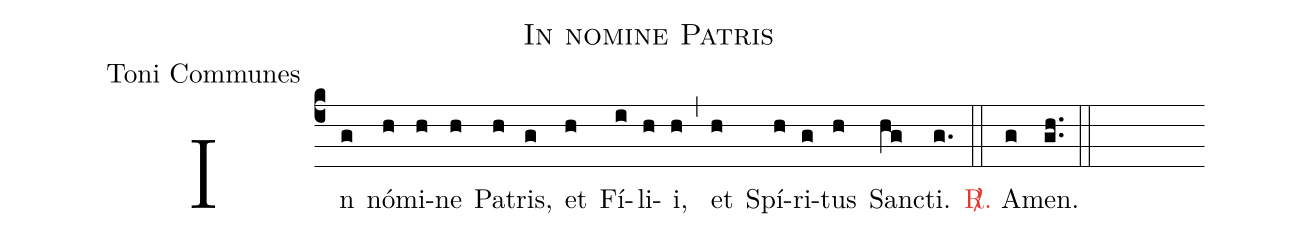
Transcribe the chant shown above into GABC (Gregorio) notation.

name:In nomine Patris;
office-part:Toni Communes;
%%
(c4) In(g) nó(h)mi(h)ne(h) Pa(h)tris,(g) et(h) Fí(i)li(h)i,(h) (,) et(h) Spí(h)ri(g)tus(h) San(hg)cti.(g.) (::) <c><sp>R/</sp>.</c> A(g)men.(gh..) (::)
